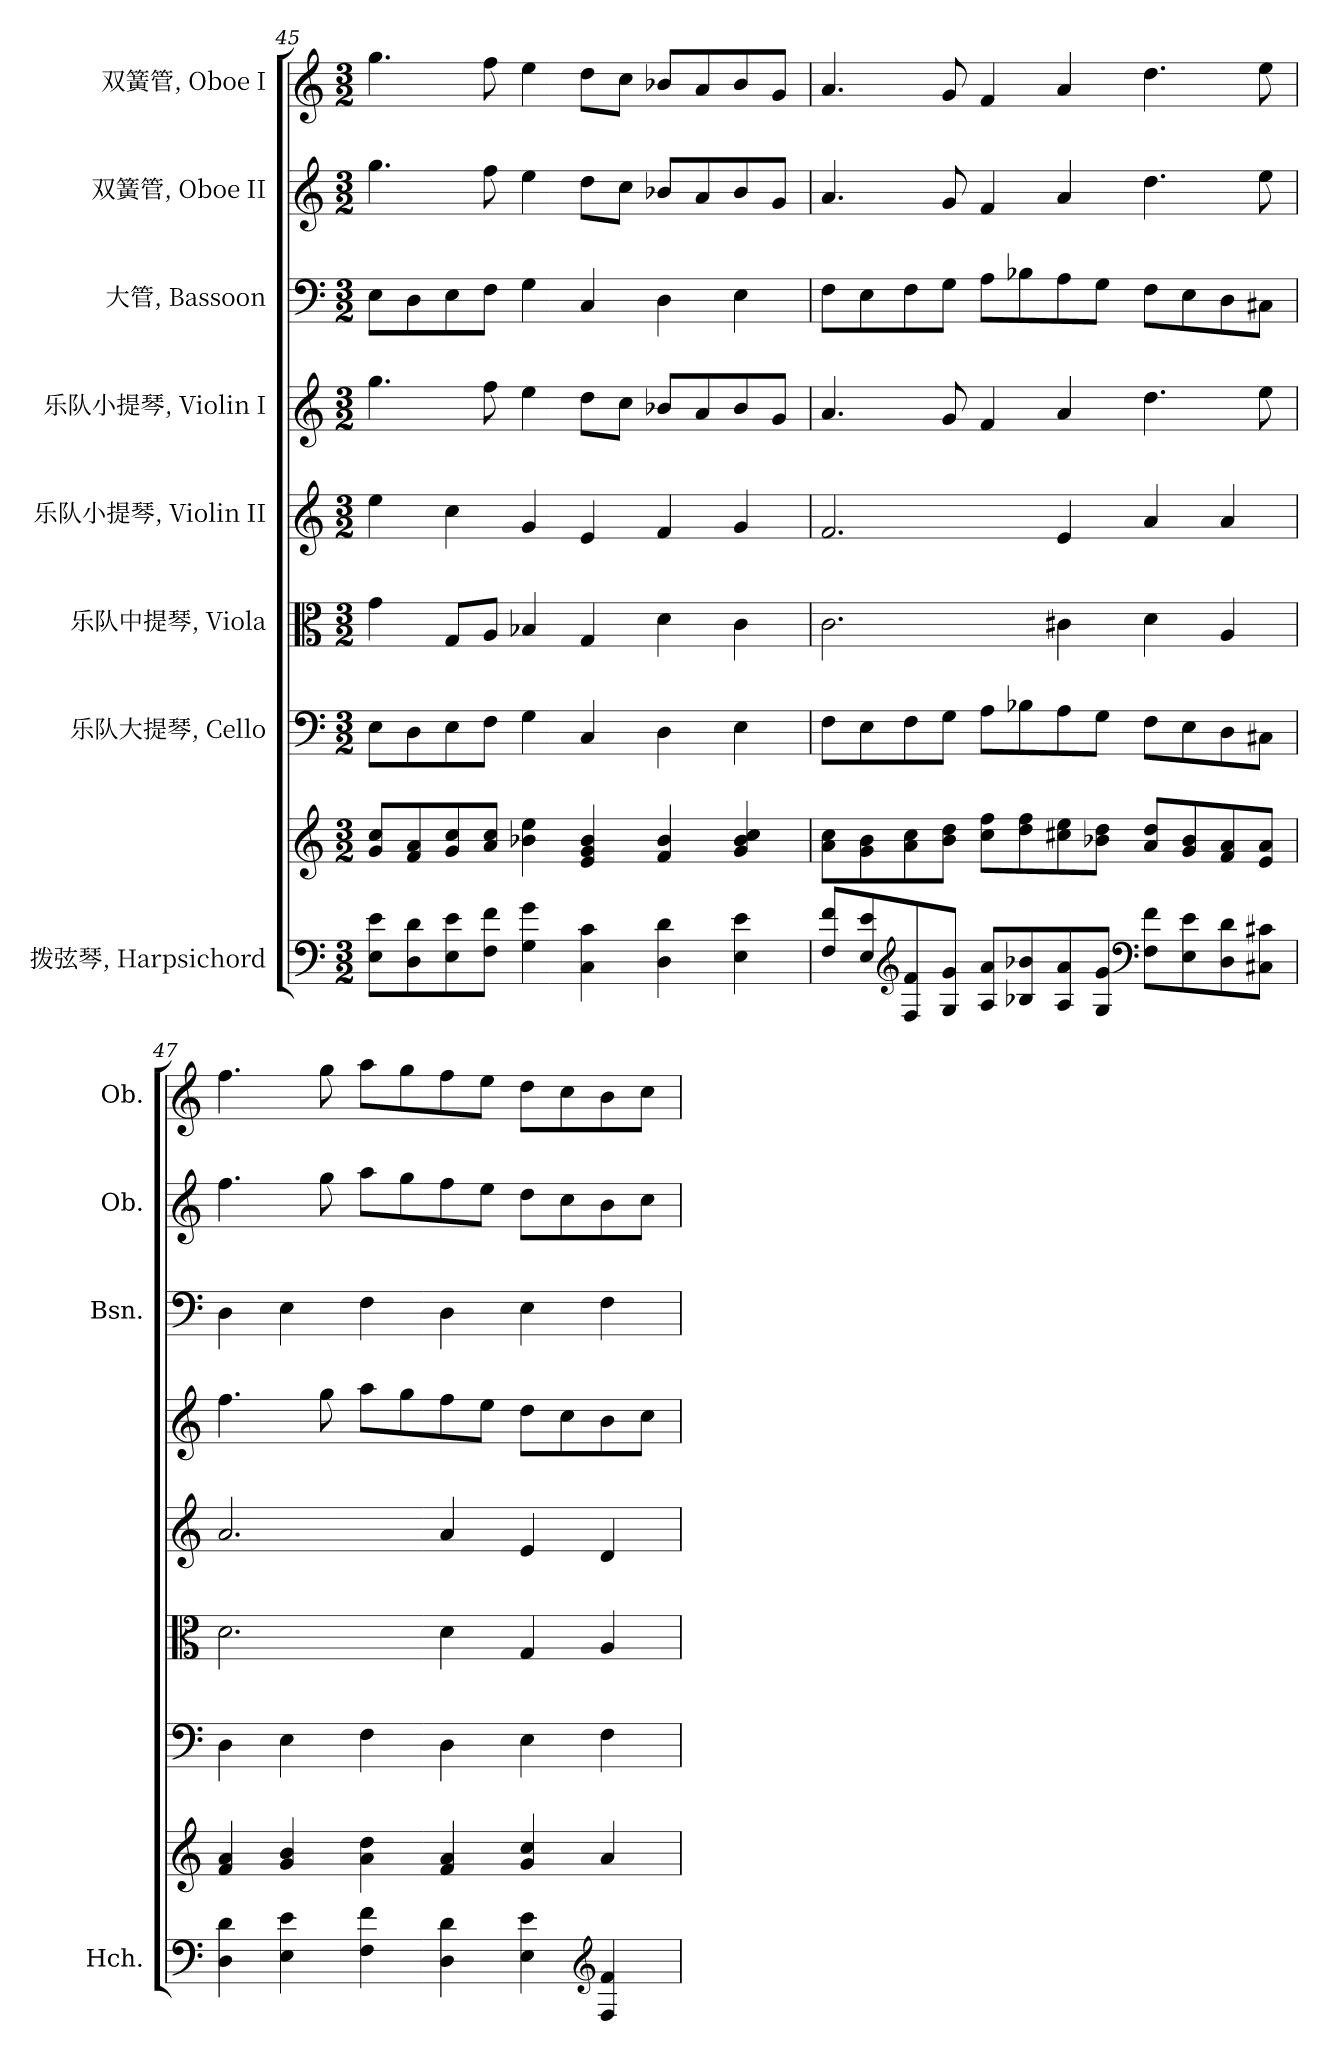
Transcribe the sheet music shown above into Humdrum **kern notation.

**kern	**kern	**kern	**kern	**kern	**kern	**kern	**kern	**kern
*part8	*part8	*part7	*part6	*part5	*part4	*part3	*part2	*part1
*staff9	*staff8	*staff7	*staff6	*staff5	*staff4	*staff3	*staff2	*staff1
*I"拨弦琴, Harpsichord	*	*I"乐队大提琴, Cello	*I"乐队中提琴, Viola	*I"乐队小提琴, Violin II	*I"乐队小提琴, Violin I	*I"大管, Bassoon	*I"双簧管, Oboe II	*I"双簧管, Oboe I
*I'Hch.	*	*	*	*	*	*I'Bsn.	*I'Ob.	*I'Ob.
!!LO:PB:g=z
*clefF4	*clefG2	*clefF4	*clefC3	*clefG2	*clefG2	*clefF4	*clefG2	*clefG2
*k[]	*k[]	*k[]	*k[]	*k[]	*k[]	*k[]	*k[]	*k[]
*M3/2	*M3/2	*M3/2	*M3/2	*M3/2	*M3/2	*M3/2	*M3/2	*M3/2
=45	=45	=45	=45	=45	=45	=45	=45	=45
8E\ 8e\L	8g/ 8cc/L	8E\L	4g\	4ee\	4.gg\	8E\L	4.gg\	4.gg\
8D\ 8d\	8f/ 8a/	8D\	.	.	.	8D\	.	.
8E\ 8e\	8g/ 8cc/	8E\	8G/L	4cc\	.	8E\	.	.
8F\ 8f\J	8a/ 8cc/J	8F\J	8A/J	.	8ff\	8F\J	8ff\	8ff\
4G\ 4g\	4b-X\ 4ee\	4G\	4B-X/	4g/	4ee\	4G\	4ee\	4ee\
4C\ 4c\	4e/ 4g/ 4b-/	4C/	4G/	4e/	8dd\L	4C/	8dd\L	8dd\L
.	.	.	.	.	8cc\J	.	8cc\J	8cc\J
4D\ 4d\	4f/ 4b-/	4D\	4d\	4f/	8b-X/L	4D\	8b-X/L	8b-X/L
.	.	.	.	.	8a/	.	8a/	8a/
4E\ 4e\	4g/ 4b-/ 4cc/	4E\	4c\	4g/	8b-/	4E\	8b-/	8b-/
.	.	.	.	.	8g/J	.	8g/J	8g/J
=46	=46	=46	=46	=46	=46	=46	=46	=46
8F/ 8f/L	8a\ 8cc\L	8F\L	2.c\	2.f/	4.a/	8F\L	4.a/	4.a/
8E/ 8e/	8g\ 8b\	8E\	.	.	.	8E\	.	.
*clefG2	*	*	*	*	*	*	*	*
8F/ 8f/	8a\ 8cc\	8F\	.	.	.	8F\	.	.
8G/ 8g/J	8b\ 8dd\J	8G\J	.	.	8g/	8G\J	8g/	8g/
8A/ 8a/L	8cc\ 8ff\L	8A\L	.	.	4f/	8A\L	4f/	4f/
8B-X/ 8b-X/	8dd\ 8ff\	8B-X\	.	.	.	8B-X\	.	.
8A/ 8a/	8cc#X\ 8ee\	8A\	4c#X\	4e/	4a/	8A\	4a/	4a/
8G/ 8g/J	8b-X\ 8dd\J	8G\J	.	.	.	8G\J	.	.
*clefF4	*	*	*	*	*	*	*	*
8F\ 8f\L	8a/ 8dd/L	8F\L	4d\	4a/	4.dd\	8F\L	4.dd\	4.dd\
8E\ 8e\	8g/ 8b-/	8E\	.	.	.	8E\	.	.
8D\ 8d\	8f/ 8a/	8D\	4A/	4a/	.	8D\	.	.
8C#X\ 8c#X\J	8e/ 8a/J	8C#X\J	.	.	8ee\	8C#X\J	8ee\	8ee\
!!LO:PB:g=z
=47	=47	=47	=47	=47	=47	=47	=47	=47
4D\ 4d\	4f/ 4a/	4D\	2.d\	2.a/	4.ff\	4D\	4.ff\	4.ff\
4E\ 4e\	4g/ 4b/	4E\	.	.	.	4E\	.	.
.	.	.	.	.	8gg\	.	8gg\	8gg\
4F\ 4f\	4a\ 4dd\	4F\	.	.	8aa\L	4F\	8aa\L	8aa\L
.	.	.	.	.	8gg\	.	8gg\	8gg\
4D\ 4d\	4f/ 4a/	4D\	4d\	4a/	8ff\	4D\	8ff\	8ff\
.	.	.	.	.	8ee\J	.	8ee\J	8ee\J
4E\ 4e\	4g/ 4cc/	4E\	4G/	4e/	8dd\L	4E\	8dd\L	8dd\L
.	.	.	.	.	8cc\	.	8cc\	8cc\
*clefG2	*	*	*	*	*	*	*	*
4F/ 4f/	4a/	4F\	4A/	4d/	8b\	4F\	8b\	8b\
.	.	.	.	.	8cc\J	.	8cc\J	8cc\J
=	=	=	=	=	=	=	=	=
*-	*-	*-	*-	*-	*-	*-	*-	*-
